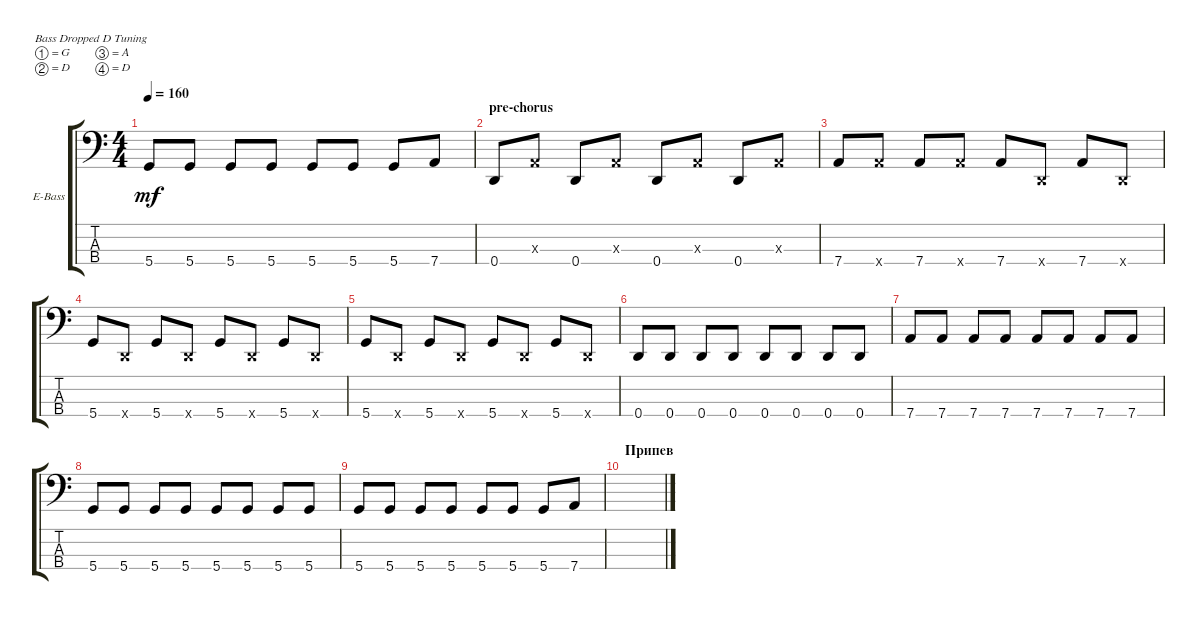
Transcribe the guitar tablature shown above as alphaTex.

\bracketExtendMode groupsimilarinstruments
\firstSystemTrackNameOrientation horizontal
\otherSystemsTrackNameOrientation horizontal
\track ("Electric Bass" "E-Bass") {instrument electricbassfinger}
\staff {score tabs}
\tuning (G2 D2 A1 D1)
\ts (4 4)
\tempo 160
\clef f4
\ks c
5.4.8{dy mf} 5.4.8 5.4.8 5.4.8 5.4.8 5.4.8 5.4.8 7.4.8 |
\section ("" "pre-chorus")
0.4.8 0.3{x}.8 0.4.8 0.3{x}.8 0.4.8 0.3{x}.8 0.4.8 0.3{x}.8 |
7.4.8 7.4{x}.8 7.4.8 7.4{x}.8 7.4.8 0.4{x}.8 7.4.8 0.4{x}.8 |
5.4.8 0.4{x}.8 5.4.8 0.4{x}.8 5.4.8 0.4{x}.8 5.4.8 0.4{x}.8 |
5.4.8 0.4{x}.8 5.4.8 0.4{x}.8 5.4.8 0.4{x}.8 5.4.8 0.4{x}.8 |
0.4.8 0.4.8 0.4.8 0.4.8 0.4.8 0.4.8 0.4.8 0.4.8 |
7.4.8 7.4.8 7.4.8 7.4.8 7.4.8 7.4.8 7.4.8 7.4.8 |
5.4.8 5.4.8 5.4.8 5.4.8 5.4.8 5.4.8 5.4.8 5.4.8 |
5.4.8 5.4.8 5.4.8 5.4.8 5.4.8 5.4.8 5.4.8 7.4.8 |
\section ("" "Припев")
